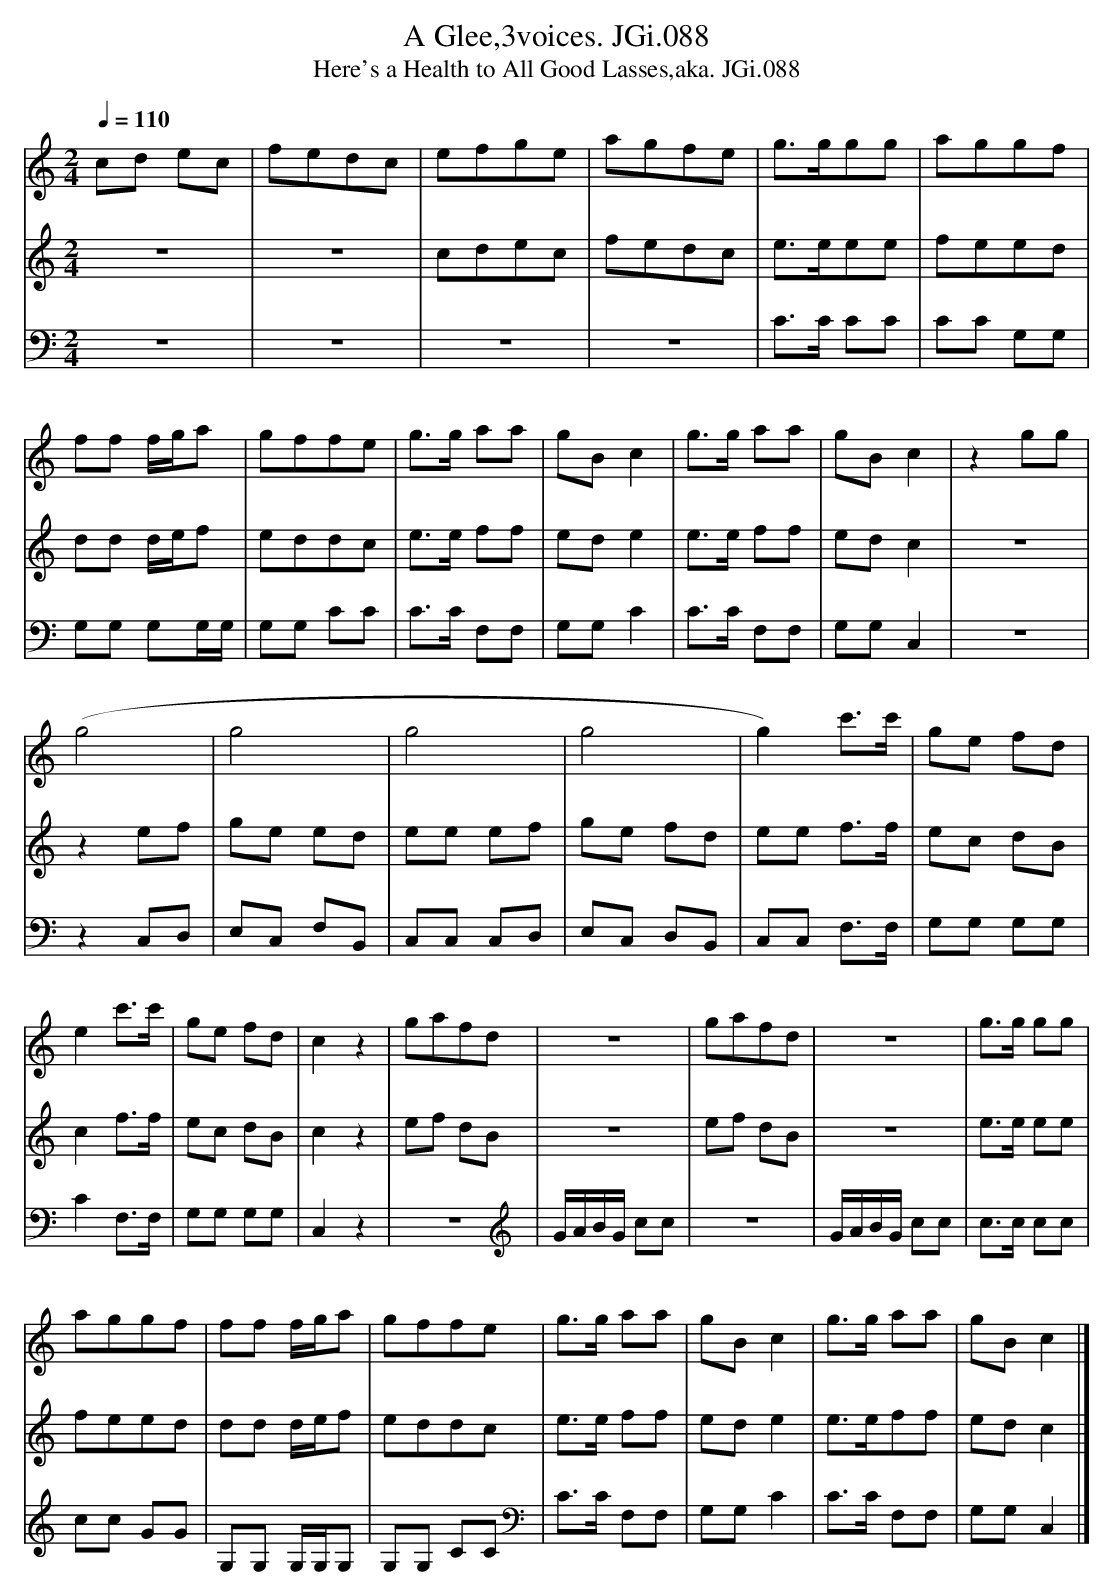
X:1
T:Glee,3voices. JGi.088, A
T:Here's a Health to All Good Lasses,aka. JGi.088
M:2/4
L:1/8
Q:1/4=110
K:C
[V:1]cd ec|fedc|efge|agfe|g>ggg|aggf|
[V:2]z4|z4|cdec|fedc|e>eee|feed|
[V:3]z4|z4|z4|z4|C>C CC|CC G,G,|
[V:1]ff f/g/a|gffe|g>g aa|gBc2|g>g aa|gBc2|z2gg|
[V:2]dd d/e/f|eddc|e>e ff|ede2|e>e ff|edc2|z4|
[V:3]G,G, G,G,/G,/|G,G, CC|C>C F,F,|G,G, C2|C>C F,F,|G,G,C,2|z4|
[V:1](g4|g4|g4|g4|g2)c'>c'|ge fd|
[V:2]z2ef|ge ed|ee ef|ge fd|ee f>f|ec dB|
[V:3]z2C,D,|E,C, F,B,,|C,C, C,D,|E,C, D,B,,|C,C, F,>F,|G,G, G,G,|
[V:1]e2c'>c'|ge fd|c2z2|gafd|z4|gafd|z4|g>g gg|
[V:2]c2 f>f|ec dB|c2z2|ef dB|z4|ef dB|z4|e>e ee|
[V:3]C2F,>F,|G,G, G,G,|C,2z2|z4|G/A/B/G/ cc|z4|G/A/B/G/ cc|c>c cc|
[V:1]aggf|ff f/g/a|gffe|g>g aa|gBc2|g>g aa|gBc2|]
[V:2]feed|dd d/e/f|eddc|e>e ff|ede2|e>eff|edc2|]
[V:3]cc GG|G,G, G,/2G,/2G,|G,G, CC|C>C F,F,|G,G,C2|C>C F,F,|G,G, C,2|]
